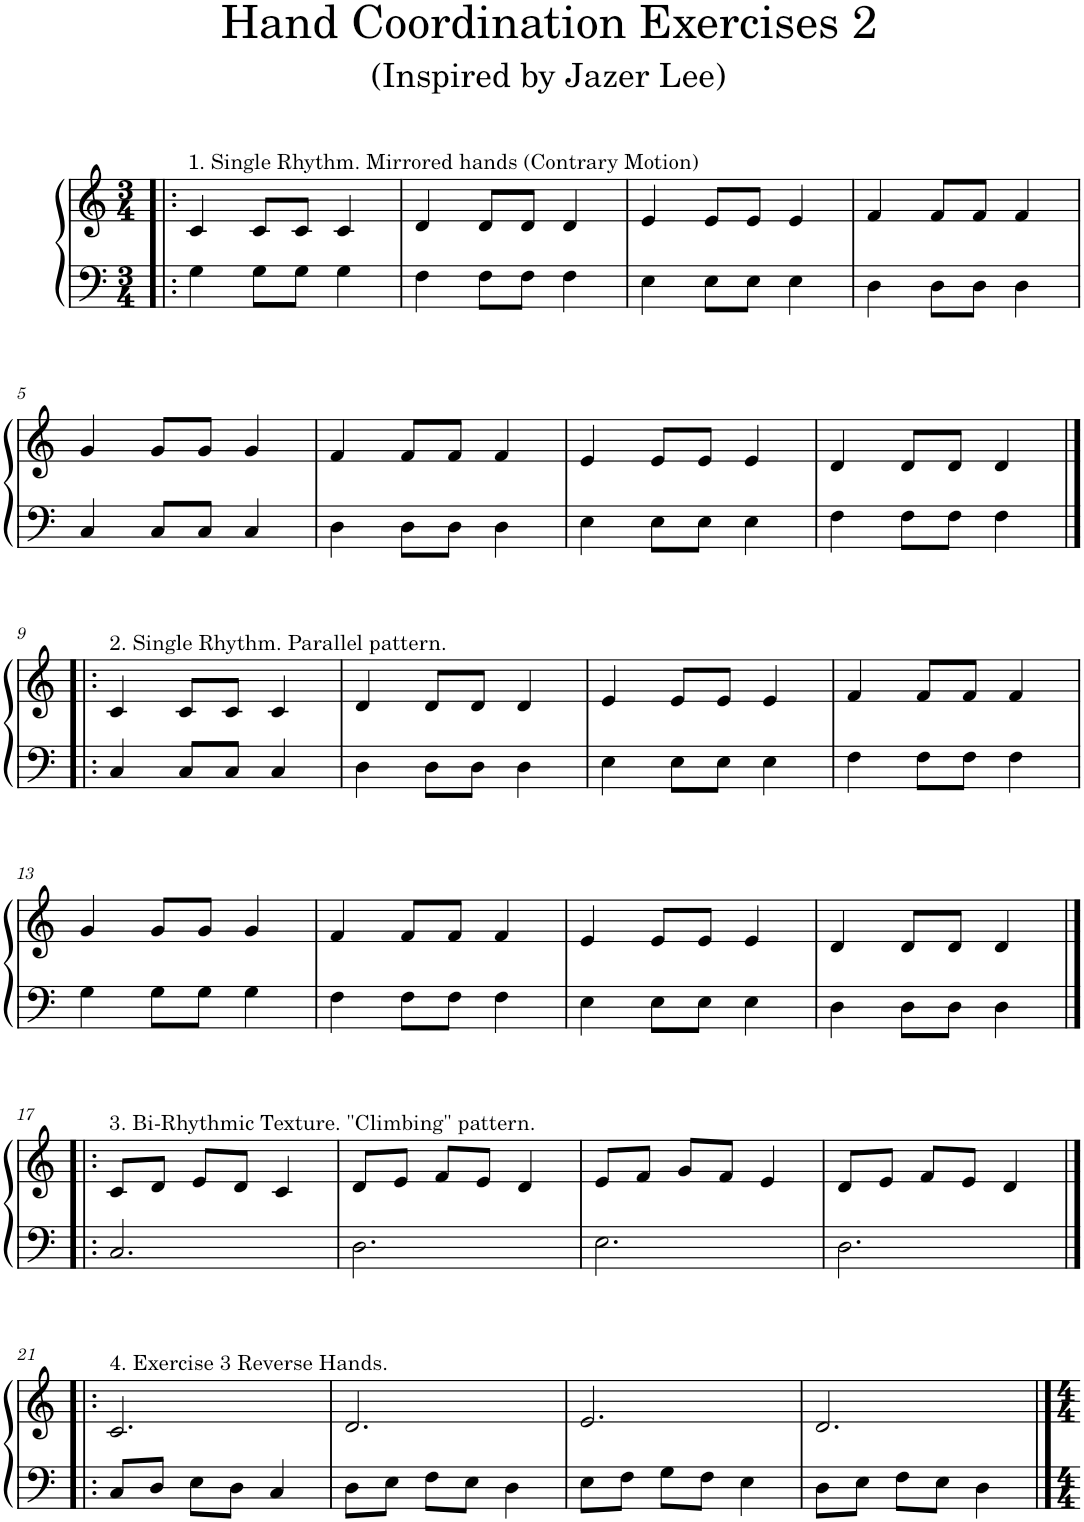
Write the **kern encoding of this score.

**kern	**kern
*part1	*part1
*staff2	*staff1
*I"Piano	*
*I'Pno.	*
*clefF4	*clefG2
*k[]	*k[]
*M3/4	*M3/4
=1!|:	=1!|:
!	!LO:TX:a:t=1. Single Rhythm. Mirrored hands (Contrary Motion)
4G\	4c/
8G\L	8c/L
8G\J	8c/J
4G\	4c/
=2	=2
4F\	4d/
8F\L	8d/L
8F\J	8d/J
4F\	4d/
=3	=3
4E\	4e/
8E\L	8e/L
8E\J	8e/J
4E\	4e/
=4	=4
4D\	4f/
8D\L	8f/L
8D\J	8f/J
4D\	4f/
!!LO:LB:g=z
=5	=5
4C/	4g/
8C/L	8g/L
8C/J	8g/J
4C/	4g/
=6	=6
4D\	4f/
8D\L	8f/L
8D\J	8f/J
4D\	4f/
=7	=7
4E\	4e/
8E\L	8e/L
8E\J	8e/J
4E\	4e/
=8	=8
4F\	4d/
8F\L	8d/L
8F\J	8d/J
4F\	4d/
!!LO:LB:g=z
=9|!:	=9|!:
!	!LO:TX:a:t=2. Single Rhythm. Parallel pattern.
4C/	4c/
8C/L	8c/L
8C/J	8c/J
4C/	4c/
=10	=10
4D\	4d/
8D\L	8d/L
8D\J	8d/J
4D\	4d/
=11	=11
4E\	4e/
8E\L	8e/L
8E\J	8e/J
4E\	4e/
=12	=12
4F\	4f/
8F\L	8f/L
8F\J	8f/J
4F\	4f/
!!LO:LB:g=z
=13	=13
4G\	4g/
8G\L	8g/L
8G\J	8g/J
4G\	4g/
=14	=14
4F\	4f/
8F\L	8f/L
8F\J	8f/J
4F\	4f/
=15	=15
4E\	4e/
8E\L	8e/L
8E\J	8e/J
4E\	4e/
=16	=16
4D\	4d/
8D\L	8d/L
8D\J	8d/J
4D\	4d/
!!LO:LB:g=z
=17|!:	=17|!:
!	!LO:TX:a:t=3. Bi-Rhythmic Texture. "Climbing" pattern.
2.C/	8c/L
.	8d/J
.	8e/L
.	8d/J
.	4c/
=18	=18
2.D\	8d/L
.	8e/J
.	8f/L
.	8e/J
.	4d/
=19	=19
2.E\	8e/L
.	8f/J
.	8g/L
.	8f/J
.	4e/
=20	=20
2.D\	8d/L
.	8e/J
.	8f/L
.	8e/J
.	4d/
!!LO:LB:g=z
=21|!:	=21|!:
!	!LO:TX:a:t=4. Exercise 3 Reverse Hands.
8C/L	2.c/
8D/J	.
8E\L	.
8D\J	.
4C/	.
=22	=22
8D\L	2.d/
8E\J	.
8F\L	.
8E\J	.
4D\	.
=23	=23
8E\L	2.e/
8F\J	.
8G\L	.
8F\J	.
4E\	.
=24	=24
8D\L	2.d/
8E\J	.
8F\L	.
8E\J	.
4D\	.
==	==
*-	*-
